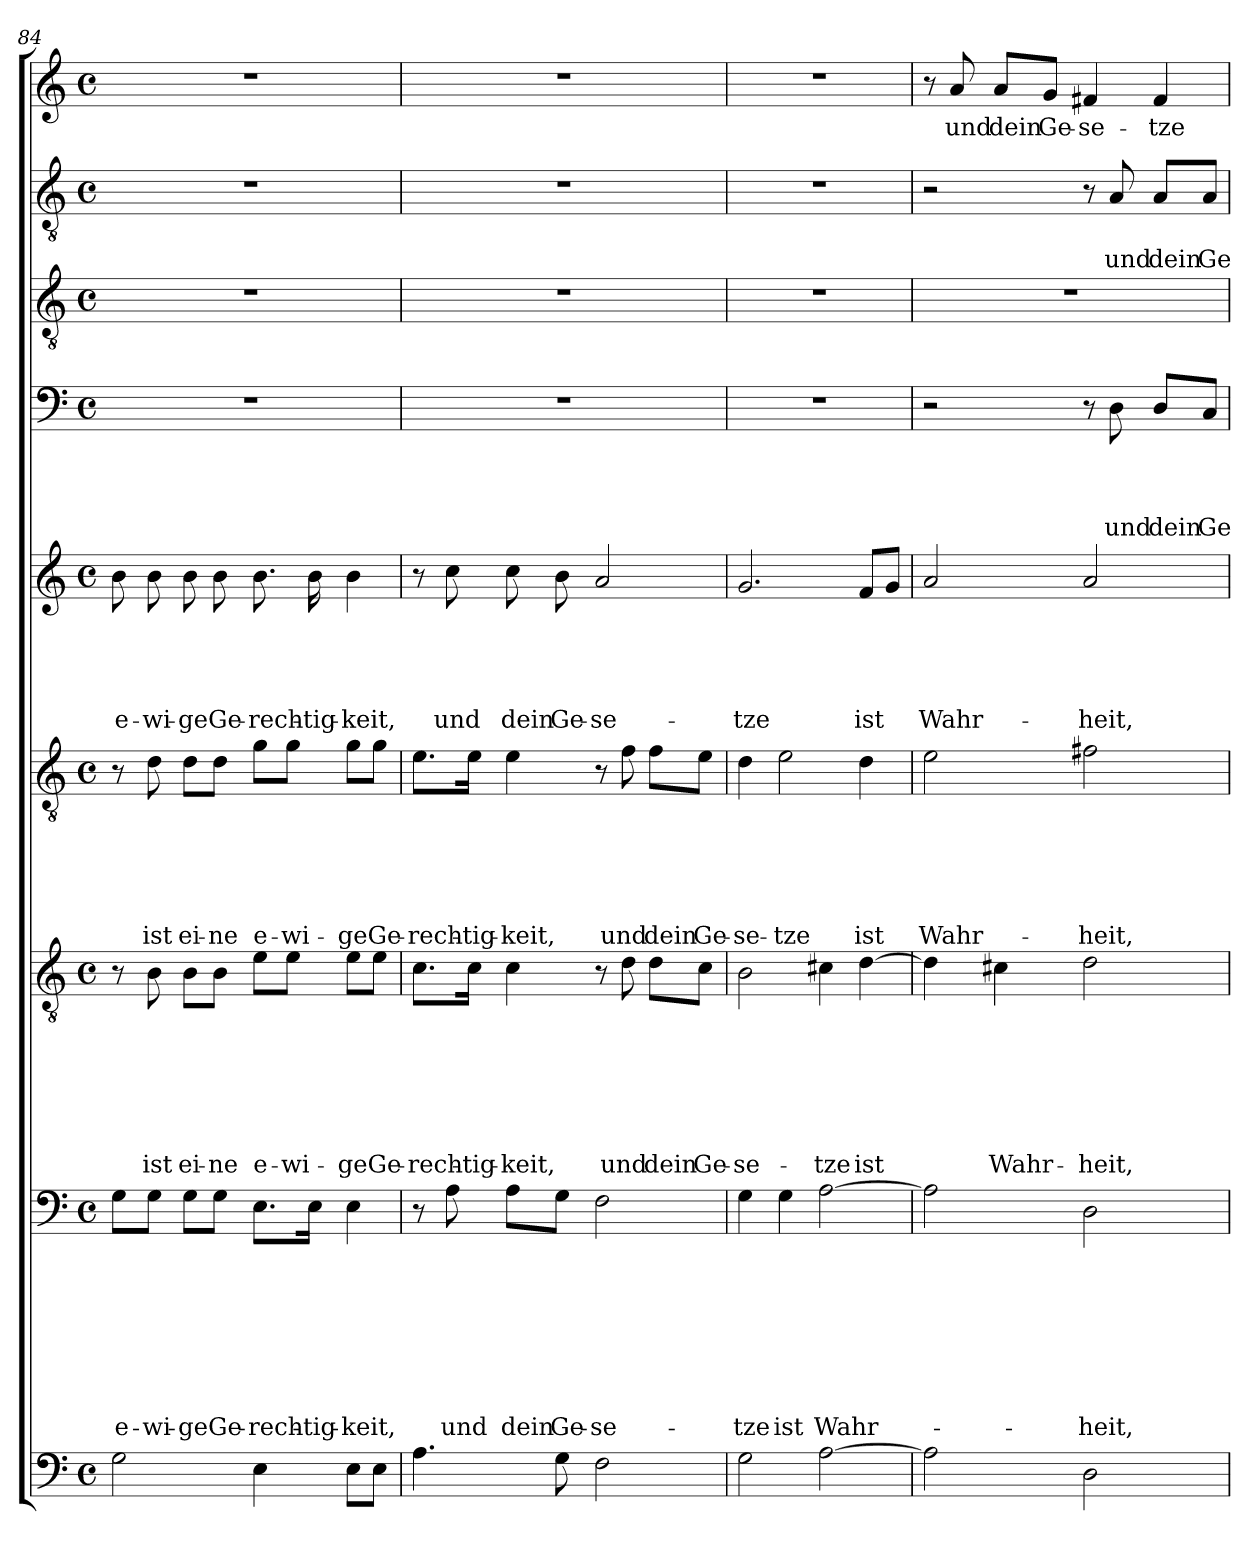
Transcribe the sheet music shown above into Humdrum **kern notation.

**kern	**kern	**text	**text	**text	**text	**text	**text	**text	**text	**kern	**text	**text	**text	**text	**text	**text	**text	**kern	**text	**text	**text	**text	**text	**text	**kern	**text	**text	**text	**text	**text	**kern	**text	**text	**text	**text	**kern	**kern	**text	**text	**kern	**text
*part9	*part8	*part8	*part8	*part8	*part8	*part8	*part8	*part8	*part8	*part7	*part7	*part7	*part7	*part7	*part7	*part7	*part7	*part6	*part6	*part6	*part6	*part6	*part6	*part6	*part5	*part5	*part5	*part5	*part5	*part5	*part4	*part4	*part4	*part4	*part4	*part3	*part2	*part2	*part2	*part1	*part1
*staff9	*staff8	*staff8	*staff8	*staff8	*staff8	*staff8	*staff8	*staff8	*staff8	*staff7	*staff7	*staff7	*staff7	*staff7	*staff7	*staff7	*staff7	*staff6	*staff6	*staff6	*staff6	*staff6	*staff6	*staff6	*staff5	*staff5	*staff5	*staff5	*staff5	*staff5	*staff4	*staff4	*staff4	*staff4	*staff4	*staff3	*staff2	*staff2	*staff2	*staff1	*staff1
*clefF4	*clefF4	*	*	*	*	*	*	*	*	*clefGv2	*	*	*	*	*	*	*	*clefGv2	*	*	*	*	*	*	*clefG2	*	*	*	*	*	*clefF4	*	*	*	*	*clefGv2	*clefGv2	*	*	*clefG2	*
*k[]	*k[]	*	*	*	*	*	*	*	*	*k[]	*	*	*	*	*	*	*	*k[]	*	*	*	*	*	*	*k[]	*	*	*	*	*	*k[]	*	*	*	*	*k[]	*k[]	*	*	*k[]	*
*C:	*C:	*	*	*	*	*	*	*	*	*C:	*	*	*	*	*	*	*	*C:	*	*	*	*	*	*	*C:	*	*	*	*	*	*C:	*	*	*	*	*C:	*C:	*	*	*C:	*
*M4/4	*M4/4	*	*	*	*	*	*	*	*	*M4/4	*	*	*	*	*	*	*	*M4/4	*	*	*	*	*	*	*M4/4	*	*	*	*	*	*M4/4	*	*	*	*	*M4/4	*M4/4	*	*	*M4/4	*
*met(c)	*met(c)	*	*	*	*	*	*	*	*	*met(c)	*	*	*	*	*	*	*	*met(c)	*	*	*	*	*	*	*met(c)	*	*	*	*	*	*met(c)	*	*	*	*	*met(c)	*met(c)	*	*	*met(c)	*
=84	=84	=84	=84	=84	=84	=84	=84	=84	=84	=84	=84	=84	=84	=84	=84	=84	=84	=84	=84	=84	=84	=84	=84	=84	=84	=84	=84	=84	=84	=84	=84	=84	=84	=84	=84	=84	=84	=84	=84	=84	=84
!	!	!	!	!	!	!	!	!	!LO:LY:b	!	!	!	!	!	!	!	!	!	!	!	!	!	!	!	!	!	!	!	!	!LO:LY:b	!	!	!	!	!	!	!	!	!	!	!
2G\	8G\L	.	.	.	.	.	.	.	e-	8r	.	.	.	.	.	.	.	8r	.	.	.	.	.	.	8b\	.	.	.	.	e-	1r	.	.	.	.	1r	1r	.	.	1r	.
!	!	!	!	!	!	!	!	!	!LO:LY:b	!	!	!	!	!	!	!	!LO:LY:b	!	!	!	!	!	!	!LO:LY:b	!	!	!	!	!	!LO:LY:b	!	!	!	!	!	!	!	!	!	!	!
.	8G\J	.	.	.	.	.	.	.	-wi-	8B\	.	.	.	.	.	.	ist	8d\	.	.	.	.	.	ist	8b\	.	.	.	.	-wi-	.	.	.	.	.	.	.	.	.	.	.
!	!	!	!	!	!	!	!	!	!LO:LY:b	!	!	!	!	!	!	!	!LO:LY:b	!	!	!	!	!	!	!LO:LY:b	!	!	!	!	!	!LO:LY:b	!	!	!	!	!	!	!	!	!	!	!
.	8G\L	.	.	.	.	.	.	.	-ge	8B\L	.	.	.	.	.	.	ei-	8d\L	.	.	.	.	.	ei-	8b\	.	.	.	.	-ge	.	.	.	.	.	.	.	.	.	.	.
!	!	!	!	!	!	!	!	!	!LO:LY:b	!	!	!	!	!	!	!	!LO:LY:b	!	!	!	!	!	!	!LO:LY:b	!	!	!	!	!	!LO:LY:b	!	!	!	!	!	!	!	!	!	!	!
.	8G\J	.	.	.	.	.	.	.	Ge-	8B\J	.	.	.	.	.	.	-ne	8d\J	.	.	.	.	.	-ne	8b\	.	.	.	.	Ge-	.	.	.	.	.	.	.	.	.	.	.
!	!	!	!	!	!	!	!	!	!LO:LY:b	!	!	!	!	!	!	!	!LO:LY:b	!	!	!	!	!	!	!LO:LY:b	!	!	!	!	!	!LO:LY:b	!	!	!	!	!	!	!	!	!	!	!
4E\	8.E\L	.	.	.	.	.	.	.	-rech-	8e\L	.	.	.	.	.	.	e-	8g\L	.	.	.	.	.	e-	8.b\	.	.	.	.	-rech-	.	.	.	.	.	.	.	.	.	.	.
!	!	!	!	!	!	!	!	!	!	!	!	!	!	!	!	!	!LO:LY:b	!	!	!	!	!	!	!LO:LY:b	!	!	!	!	!	!	!	!	!	!	!	!	!	!	!	!	!
.	.	.	.	.	.	.	.	.	.	8e\J	.	.	.	.	.	.	-wi-	8g\J	.	.	.	.	.	-wi-	.	.	.	.	.	.	.	.	.	.	.	.	.	.	.	.	.
!	!	!	!	!	!	!	!	!	!LO:LY:b	!	!	!	!	!	!	!	!	!	!	!	!	!	!	!	!	!	!	!	!	!LO:LY:b	!	!	!	!	!	!	!	!	!	!	!
.	16E\Jk	.	.	.	.	.	.	.	-tig-	.	.	.	.	.	.	.	.	.	.	.	.	.	.	.	16b\	.	.	.	.	-tig-	.	.	.	.	.	.	.	.	.	.	.
!	!	!	!	!	!	!	!	!	!LO:LY:b	!	!	!	!	!	!	!	!LO:LY:b	!	!	!	!	!	!	!LO:LY:b	!	!	!	!	!	!LO:LY:b	!	!	!	!	!	!	!	!	!	!	!
8E\L	4E\	.	.	.	.	.	.	.	-keit,	8e\L	.	.	.	.	.	.	-ge	8g\L	.	.	.	.	.	-ge	4b\	.	.	.	.	-keit,	.	.	.	.	.	.	.	.	.	.	.
!	!	!	!	!	!	!	!	!	!	!	!	!	!	!	!	!	!LO:LY:b	!	!	!	!	!	!	!LO:LY:b	!	!	!	!	!	!	!	!	!	!	!	!	!	!	!	!	!
8E\J	.	.	.	.	.	.	.	.	.	8e\J	.	.	.	.	.	.	Ge-	8g\J	.	.	.	.	.	Ge-	.	.	.	.	.	.	.	.	.	.	.	.	.	.	.	.	.
!!LO:PB:g=z
=85	=85	=85	=85	=85	=85	=85	=85	=85	=85	=85	=85	=85	=85	=85	=85	=85	=85	=85	=85	=85	=85	=85	=85	=85	=85	=85	=85	=85	=85	=85	=85	=85	=85	=85	=85	=85	=85	=85	=85	=85	=85
!	!	!	!	!	!	!	!	!	!	!	!	!	!	!	!	!	!LO:LY:b	!	!	!	!	!	!	!LO:LY:b	!	!	!	!	!	!	!	!	!	!	!	!	!	!	!	!	!
4.A\	8r	.	.	.	.	.	.	.	.	8.c\L	.	.	.	.	.	.	-rech-	8.e\L	.	.	.	.	.	-rech-	8r	.	.	.	.	.	1r	.	.	.	.	1r	1r	.	.	1r	.
!	!	!	!	!	!	!	!	!	!LO:LY:b	!	!	!	!	!	!	!	!	!	!	!	!	!	!	!	!	!	!	!	!	!LO:LY:b	!	!	!	!	!	!	!	!	!	!	!
.	8A\	.	.	.	.	.	.	.	und	.	.	.	.	.	.	.	.	.	.	.	.	.	.	.	8cc\	.	.	.	.	und	.	.	.	.	.	.	.	.	.	.	.
!	!	!	!	!	!	!	!	!	!	!	!	!	!	!	!	!	!LO:LY:b	!	!	!	!	!	!	!LO:LY:b	!	!	!	!	!	!	!	!	!	!	!	!	!	!	!	!	!
.	.	.	.	.	.	.	.	.	.	16c\Jk	.	.	.	.	.	.	-tig-	16e\Jk	.	.	.	.	.	-tig-	.	.	.	.	.	.	.	.	.	.	.	.	.	.	.	.	.
!	!	!	!	!	!	!	!	!	!LO:LY:b	!	!	!	!	!	!	!	!LO:LY:b	!	!	!	!	!	!	!LO:LY:b	!	!	!	!	!	!LO:LY:b	!	!	!	!	!	!	!	!	!	!	!
.	8A\L	.	.	.	.	.	.	.	dein	4c\	.	.	.	.	.	.	-keit,	4e\	.	.	.	.	.	-keit,	8cc\	.	.	.	.	dein	.	.	.	.	.	.	.	.	.	.	.
!	!	!	!	!	!	!	!	!	!LO:LY:b	!	!	!	!	!	!	!	!	!	!	!	!	!	!	!	!	!	!	!	!	!LO:LY:b	!	!	!	!	!	!	!	!	!	!	!
8G\	8G\J	.	.	.	.	.	.	.	Ge-	.	.	.	.	.	.	.	.	.	.	.	.	.	.	.	8b\	.	.	.	.	Ge-	.	.	.	.	.	.	.	.	.	.	.
!	!	!	!	!	!	!	!	!	!LO:LY:b	!	!	!	!	!	!	!	!	!	!	!	!	!	!	!	!	!	!	!	!	!LO:LY:b	!	!	!	!	!	!	!	!	!	!	!
2F\	2F\	.	.	.	.	.	.	.	-se-	8r	.	.	.	.	.	.	.	8r	.	.	.	.	.	.	2a/	.	.	.	.	-se-	.	.	.	.	.	.	.	.	.	.	.
!	!	!	!	!	!	!	!	!	!	!	!	!	!	!	!	!	!LO:LY:b	!	!	!	!	!	!	!LO:LY:b	!	!	!	!	!	!	!	!	!	!	!	!	!	!	!	!	!
.	.	.	.	.	.	.	.	.	.	8d\	.	.	.	.	.	.	und	8f\	.	.	.	.	.	und	.	.	.	.	.	.	.	.	.	.	.	.	.	.	.	.	.
!	!	!	!	!	!	!	!	!	!	!	!	!	!	!	!	!	!LO:LY:b	!	!	!	!	!	!	!LO:LY:b	!	!	!	!	!	!	!	!	!	!	!	!	!	!	!	!	!
.	.	.	.	.	.	.	.	.	.	8d\L	.	.	.	.	.	.	dein	8f\L	.	.	.	.	.	dein	.	.	.	.	.	.	.	.	.	.	.	.	.	.	.	.	.
!	!	!	!	!	!	!	!	!	!	!	!	!	!	!	!	!	!LO:LY:b	!	!	!	!	!	!	!LO:LY:b	!	!	!	!	!	!	!	!	!	!	!	!	!	!	!	!	!
.	.	.	.	.	.	.	.	.	.	8c\J	.	.	.	.	.	.	Ge-	8e\J	.	.	.	.	.	Ge-	.	.	.	.	.	.	.	.	.	.	.	.	.	.	.	.	.
=86	=86	=86	=86	=86	=86	=86	=86	=86	=86	=86	=86	=86	=86	=86	=86	=86	=86	=86	=86	=86	=86	=86	=86	=86	=86	=86	=86	=86	=86	=86	=86	=86	=86	=86	=86	=86	=86	=86	=86	=86	=86
!	!	!	!	!	!	!	!	!	!LO:LY:b	!	!	!	!	!	!	!	!LO:LY:b	!	!	!	!	!	!	!LO:LY:b	!	!	!	!	!	!LO:LY:b	!	!	!	!	!	!	!	!	!	!	!
2G\	4G\	.	.	.	.	.	.	.	-tze	2B\	.	.	.	.	.	.	-se-	4d\	.	.	.	.	.	-se-	2.g/	.	.	.	.	-tze	1r	.	.	.	.	1r	1r	.	.	1r	.
!	!	!	!	!	!	!	!	!	!LO:LY:b	!	!	!	!	!	!	!	!	!	!	!	!	!	!	!LO:LY:b	!	!	!	!	!	!	!	!	!	!	!	!	!	!	!	!	!
.	4G\	.	.	.	.	.	.	.	ist	.	.	.	.	.	.	.	.	2e\	.	.	.	.	.	-tze	.	.	.	.	.	.	.	.	.	.	.	.	.	.	.	.	.
!	!	!	!	!	!	!	!	!	!LO:LY:b	!	!	!	!	!	!	!	!LO:LY:b	!	!	!	!	!	!	!	!	!	!	!	!	!	!	!	!	!	!	!	!	!	!	!	!
[2A\	[2A\	.	.	.	.	.	.	.	Wahr-	4c#X\	.	.	.	.	.	.	-tze	.	.	.	.	.	.	.	.	.	.	.	.	.	.	.	.	.	.	.	.	.	.	.	.
!	!	!	!	!	!	!	!	!	!	!	!	!	!	!	!	!	!LO:LY:b	!	!	!	!	!	!	!LO:LY:b	!	!	!	!	!	!LO:LY:b	!	!	!	!	!	!	!	!	!	!	!
.	.	.	.	.	.	.	.	.	.	[4d\	.	.	.	.	.	.	ist	4d\	.	.	.	.	.	ist	8f/L	.	.	.	.	ist	.	.	.	.	.	.	.	.	.	.	.
.	.	.	.	.	.	.	.	.	.	.	.	.	.	.	.	.	.	.	.	.	.	.	.	.	8g/J	.	.	.	.	.	.	.	.	.	.	.	.	.	.	.	.
=87	=87	=87	=87	=87	=87	=87	=87	=87	=87	=87	=87	=87	=87	=87	=87	=87	=87	=87	=87	=87	=87	=87	=87	=87	=87	=87	=87	=87	=87	=87	=87	=87	=87	=87	=87	=87	=87	=87	=87	=87	=87
!	!	!	!	!	!	!	!	!	!	!	!	!	!	!	!	!	!	!	!	!	!	!	!	!LO:LY:b	!	!	!	!	!	!LO:LY:b	!	!	!	!	!	!	!	!	!	!	!
2A\]	2A\]	.	.	.	.	.	.	.	.	4d\]	.	.	.	.	.	.	.	2e\	.	.	.	.	.	Wahr-	2a/	.	.	.	.	Wahr-	2r	.	.	.	.	1r	2r	.	.	8r	.
!	!	!	!	!	!	!	!	!	!	!	!	!	!	!	!	!	!	!	!	!	!	!	!	!	!	!	!	!	!	!	!	!	!	!	!	!	!	!	!	!	!LO:LY:b
.	.	.	.	.	.	.	.	.	.	.	.	.	.	.	.	.	.	.	.	.	.	.	.	.	.	.	.	.	.	.	.	.	.	.	.	.	.	.	.	8a/	und
!	!	!	!	!	!	!	!	!	!	!	!	!	!	!	!	!	!LO:LY:b	!	!	!	!	!	!	!	!	!	!	!	!	!	!	!	!	!	!	!	!	!	!	!	!LO:LY:b
.	.	.	.	.	.	.	.	.	.	4c#X\	.	.	.	.	.	.	Wahr-	.	.	.	.	.	.	.	.	.	.	.	.	.	.	.	.	.	.	.	.	.	.	8a/L	dein
!	!	!	!	!	!	!	!	!	!	!	!	!	!	!	!	!	!	!	!	!	!	!	!	!	!	!	!	!	!	!	!	!	!	!	!	!	!	!	!	!	!LO:LY:b
.	.	.	.	.	.	.	.	.	.	.	.	.	.	.	.	.	.	.	.	.	.	.	.	.	.	.	.	.	.	.	.	.	.	.	.	.	.	.	.	8g/J	Ge-
!	!	!	!	!	!	!	!	!	!LO:LY:b	!	!	!	!	!	!	!	!LO:LY:b	!	!	!	!	!	!	!LO:LY:b	!	!	!	!	!	!LO:LY:b	!	!	!	!	!	!	!	!	!	!	!LO:LY:b
2D\	2D\	.	.	.	.	.	.	.	-heit,	2d\	.	.	.	.	.	.	-heit,	2f#X\	.	.	.	.	.	-heit,	2a/	.	.	.	.	-heit,	8r	.	.	.	.	.	8r	.	.	4f#X/	-se-
!	!	!	!	!	!	!	!	!	!	!	!	!	!	!	!	!	!	!	!	!	!	!	!	!	!	!	!	!	!	!	!	!	!	!	!LO:LY:b	!	!	!	!LO:LY:b	!	!
.	.	.	.	.	.	.	.	.	.	.	.	.	.	.	.	.	.	.	.	.	.	.	.	.	.	.	.	.	.	.	8D\	.	.	.	und	.	8A/	.	und	.	.
!	!	!	!	!	!	!	!	!	!	!	!	!	!	!	!	!	!	!	!	!	!	!	!	!	!	!	!	!	!	!	!	!	!	!	!LO:LY:b	!	!	!	!LO:LY:b	!	!LO:LY:b
.	.	.	.	.	.	.	.	.	.	.	.	.	.	.	.	.	.	.	.	.	.	.	.	.	.	.	.	.	.	.	8D/L	.	.	.	dein	.	8A/L	.	dein	4f#/	-tze
!	!	!	!	!	!	!	!	!	!	!	!	!	!	!	!	!	!	!	!	!	!	!	!	!	!	!	!	!	!	!	!	!	!	!	!LO:LY:b	!	!	!	!LO:LY:b	!	!
.	.	.	.	.	.	.	.	.	.	.	.	.	.	.	.	.	.	.	.	.	.	.	.	.	.	.	.	.	.	.	8C/J	.	.	.	Ge-	.	8A/J	.	Ge-	.	.
=	=	=	=	=	=	=	=	=	=	=	=	=	=	=	=	=	=	=	=	=	=	=	=	=	=	=	=	=	=	=	=	=	=	=	=	=	=	=	=	=	=
*-	*-	*-	*-	*-	*-	*-	*-	*-	*-	*-	*-	*-	*-	*-	*-	*-	*-	*-	*-	*-	*-	*-	*-	*-	*-	*-	*-	*-	*-	*-	*-	*-	*-	*-	*-	*-	*-	*-	*-	*-	*-
